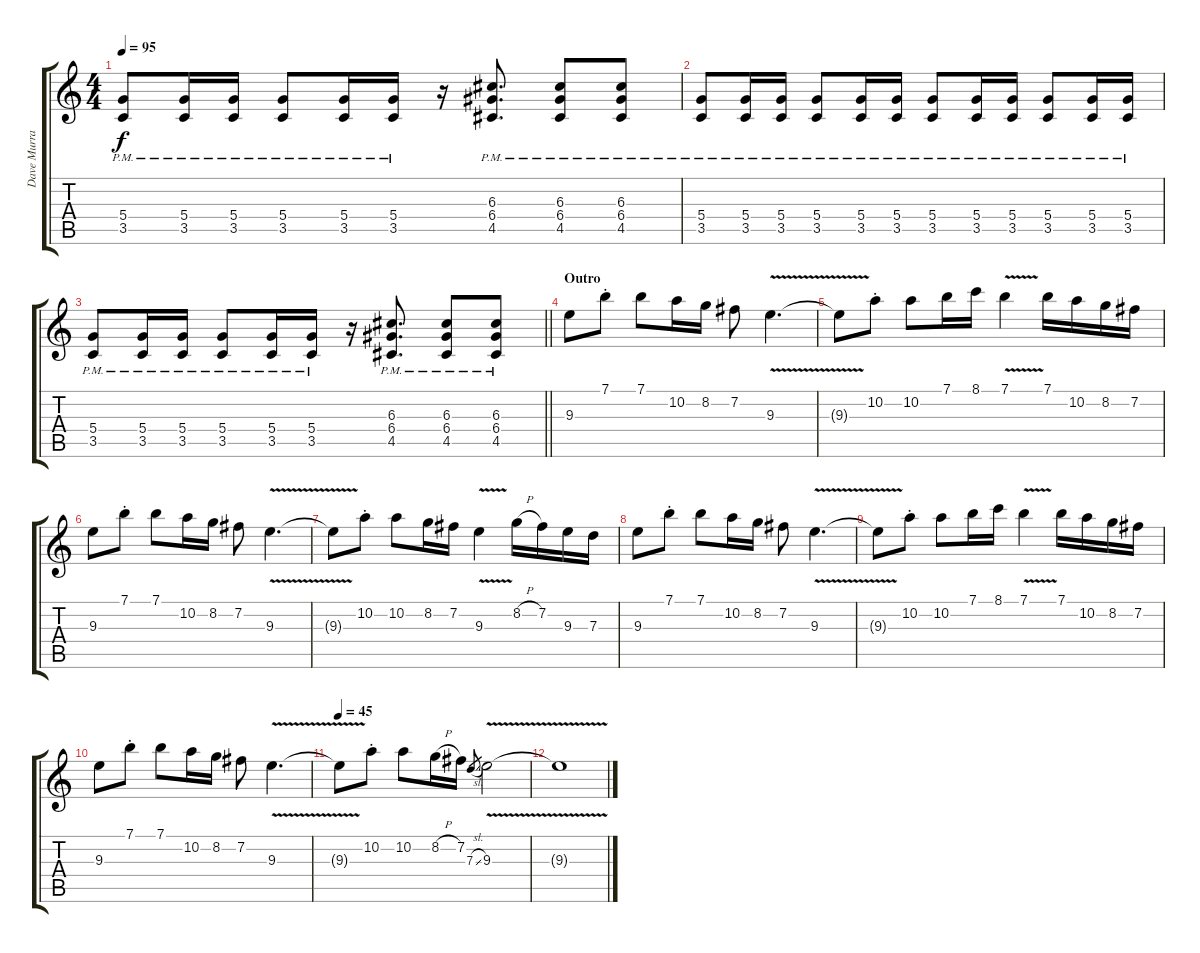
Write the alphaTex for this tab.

\track ("Dave Murray" "Dave Murra") {instrument overdrivenguitar}
\staff {score tabs}
\tuning (E4 B3 G3 D3 A2 E2) {hide}
\ts (4 4)
\tempo 95
\clef g2
\ks c
(5.4{pm} 3.5{pm}).8{dy f} (5.4{pm} 3.5{pm}).16 (5.4{pm} 3.5{pm}).16 (5.4{pm} 3.5{pm}).8 (5.4{pm} 3.5{pm}).16 (5.4{pm} 3.5{pm}).16 r.16 (6.3{pm} 6.4{pm} 4.5{pm}).8{d} (6.3{pm} 6.4{pm} 4.5{pm}).8 (6.3{pm} 6.4{pm} 4.5{pm}).8 |
(5.4{pm} 3.5{pm}).8 (5.4{pm} 3.5{pm}).16 (5.4{pm} 3.5{pm}).16 (5.4{pm} 3.5{pm}).8 (5.4{pm} 3.5{pm}).16 (5.4{pm} 3.5{pm}).16 (5.4{pm} 3.5{pm}).8 (5.4{pm} 3.5{pm}).16 (5.4{pm} 3.5{pm}).16 (5.4{pm} 3.5{pm}).8 (5.4{pm} 3.5{pm}).16 (5.4{pm} 3.5{pm}).16 |
\barLineRight lightlight
(5.4{pm} 3.5{pm}).8 (5.4{pm} 3.5{pm}).16 (5.4{pm} 3.5{pm}).16 (5.4{pm} 3.5{pm}).8 (5.4{pm} 3.5{pm}).16 (5.4{pm} 3.5{pm}).16 r.16 (6.3{pm} 6.4{pm} 4.5{pm}).8{d} (6.3{pm} 6.4{pm} 4.5{pm}).8 (6.3{pm} 6.4{pm} 4.5{pm}).8 |
\section ("" "Outro")
9.3.8 7.1{st}.8 7.1.8 10.2.16 8.2.16 7.2.8 9.3{v}.4{d} |
9.3{t}.8 10.2{st}.8 10.2.8 7.1.16 8.1.16 7.1{v}.4 7.1.16 10.2.16 8.2.16 7.2.16 |
9.3.8 7.1{st}.8 7.1.8 10.2.16 8.2.16 7.2.8 9.3{v}.4{d} |
9.3{t}.8 10.2{st}.8 10.2.8 8.2.16 7.2.16 9.3{v}.4 8.2{h}.16 7.2.16 9.3.16 7.3.16 |
9.3.8 7.1{st}.8 7.1.8 10.2.16 8.2.16 7.2.8 9.3{v}.4{d} |
9.3{t}.8 10.2{st}.8 10.2.8 7.1.16 8.1.16 7.1{v}.4 7.1.16 10.2.16 8.2.16 7.2.16 |
9.3.8 7.1{st}.8 7.1.8 10.2.16 8.2.16 7.2.8 9.3{v}.4{d} |
\tempo 45
9.3{t}.8 10.2{st}.8 10.2.8 8.2{h}.16 7.2.16 7.3{sl}.8{gr} 9.3{v}.2 |
9.3{t}.1
